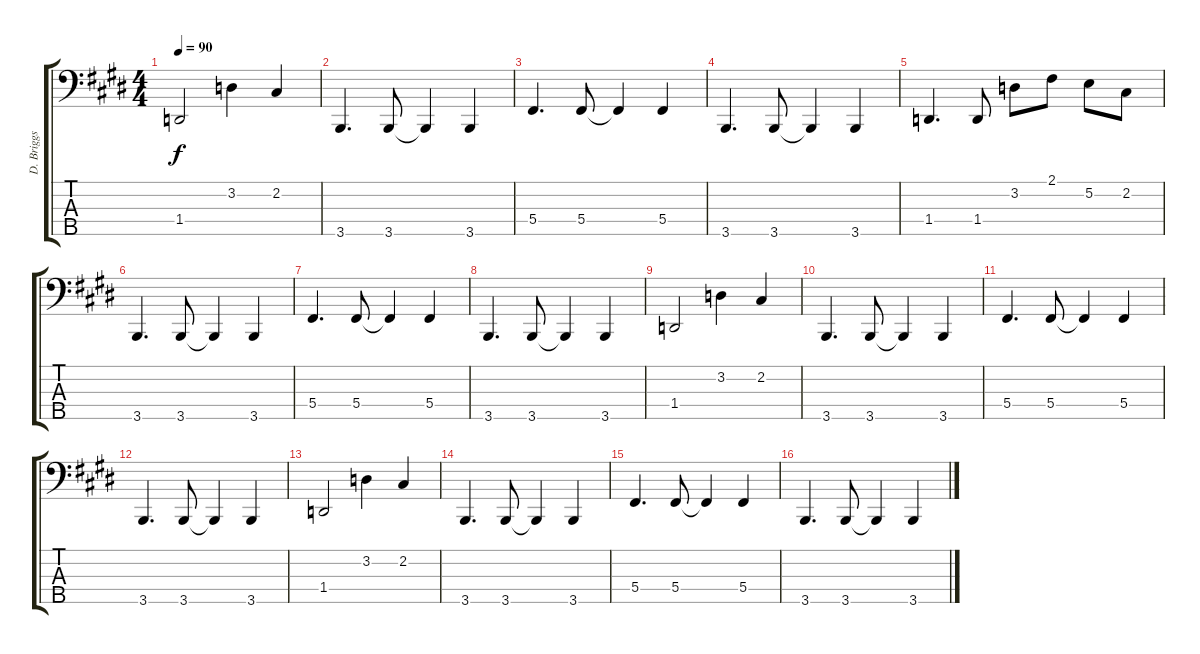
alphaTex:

\track ("D. Briggs Bass" "D. Briggs ") {instrument electricbassfinger}
\staff {score tabs}
\tuning (E2 B1 Gb1 Db1 Ab0) {hide}
\ts (4 4)
\tempo 90
\clef f4
\ks c#minor
1.4.2{dy f} 3.2.4 2.2.4 |
3.5.4{d} 3.5.8 3.5{t}.4 3.5.4 |
5.4.4{d} 5.4.8 5.4{t}.4 5.4.4 |
3.5.4{d} 3.5.8 3.5{t}.4 3.5.4 |
1.4.4{d} 1.4.8 3.2.8 2.1.8 5.2.8 2.2.8 |
3.5.4{d} 3.5.8 3.5{t}.4 3.5.4 |
5.4.4{d} 5.4.8 5.4{t}.4 5.4.4 |
3.5.4{d} 3.5.8 3.5{t}.4 3.5.4 |
1.4.2 3.2.4 2.2.4 |
3.5.4{d} 3.5.8 3.5{t}.4 3.5.4 |
5.4.4{d} 5.4.8 5.4{t}.4 5.4.4 |
3.5.4{d} 3.5.8 3.5{t}.4 3.5.4 |
1.4.2 3.2.4 2.2.4 |
3.5.4{d volume 12} 3.5.8 3.5{t}.4 3.5.4 |
5.4.4{d} 5.4.8 5.4{t}.4 5.4.4 |
3.5.4{d} 3.5.8 3.5{t}.4 3.5.4
